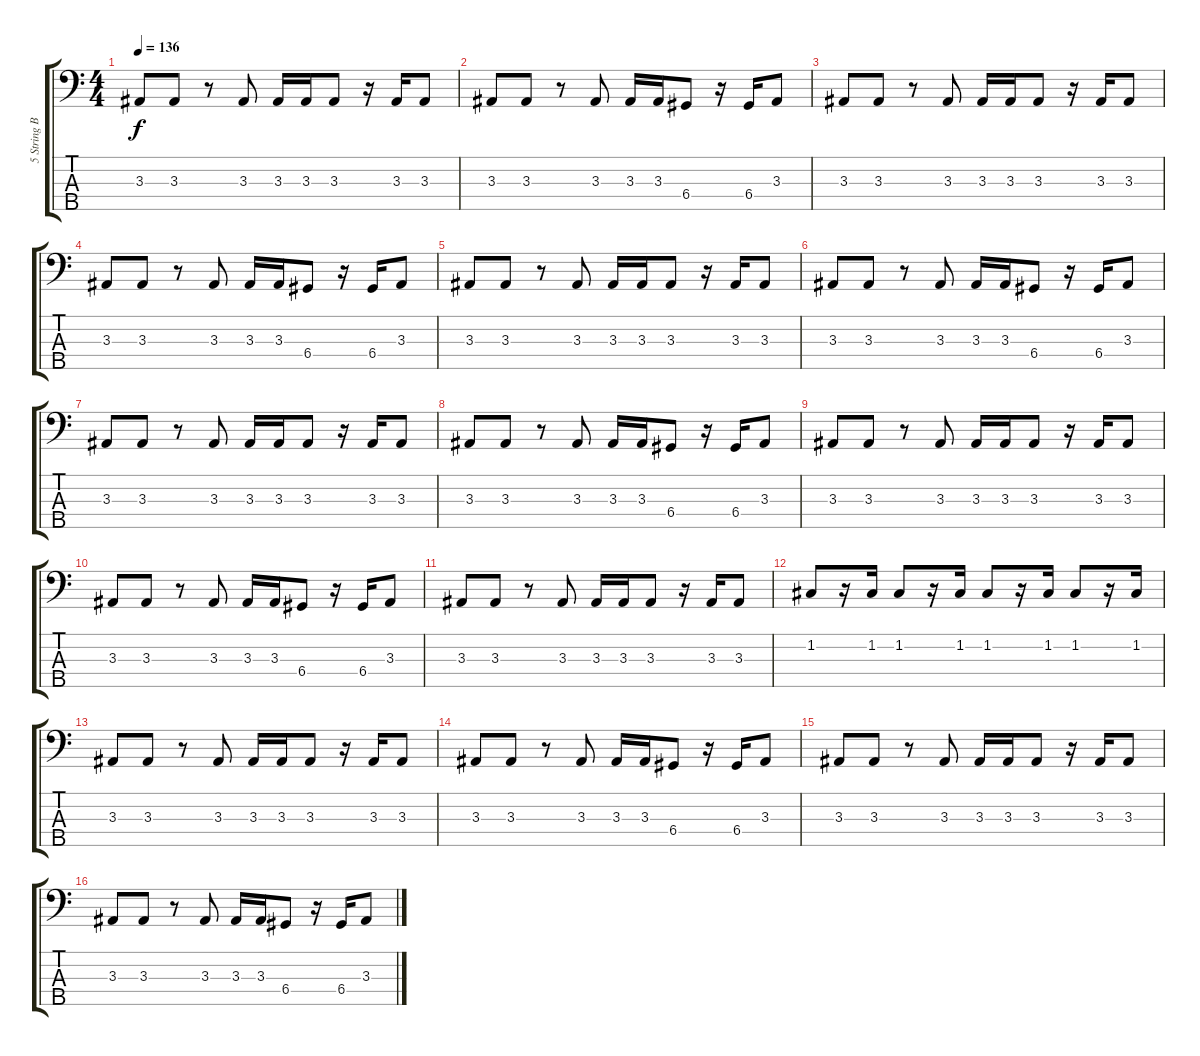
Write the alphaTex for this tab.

\track ("5 String Bass" "5 String B") {instrument electricbasspick}
\staff {score tabs}
\tuning (F2 C2 G1 D1 A0) {hide}
\ts (4 4)
\tempo 136
\clef f4
\ks c
3.3.8{dy f} 3.3.8 r.8 3.3.8 3.3.16 3.3.16 3.3.8 r.16 3.3.16 3.3.8 |
3.3.8 3.3.8 r.8 3.3.8 3.3.16 3.3.16 6.4.8 r.16 6.4.16 3.3.8 |
3.3.8 3.3.8 r.8 3.3.8 3.3.16 3.3.16 3.3.8 r.16 3.3.16 3.3.8 |
3.3.8 3.3.8 r.8 3.3.8 3.3.16 3.3.16 6.4.8 r.16 6.4.16 3.3.8 |
3.3.8 3.3.8 r.8 3.3.8 3.3.16 3.3.16 3.3.8 r.16 3.3.16 3.3.8 |
3.3.8 3.3.8 r.8 3.3.8 3.3.16 3.3.16 6.4.8 r.16 6.4.16 3.3.8 |
3.3.8 3.3.8 r.8 3.3.8 3.3.16 3.3.16 3.3.8 r.16 3.3.16 3.3.8 |
3.3.8 3.3.8 r.8 3.3.8 3.3.16 3.3.16 6.4.8 r.16 6.4.16 3.3.8 |
3.3.8 3.3.8 r.8 3.3.8 3.3.16 3.3.16 3.3.8 r.16 3.3.16 3.3.8 |
3.3.8 3.3.8 r.8 3.3.8 3.3.16 3.3.16 6.4.8 r.16 6.4.16 3.3.8 |
3.3.8 3.3.8 r.8 3.3.8 3.3.16 3.3.16 3.3.8 r.16 3.3.16 3.3.8 |
1.2.8 r.16 1.2.16 1.2.8 r.16 1.2.16 1.2.8 r.16 1.2.16 1.2.8 r.16 1.2.16 |
3.3.8 3.3.8 r.8 3.3.8 3.3.16 3.3.16 3.3.8 r.16 3.3.16 3.3.8 |
3.3.8 3.3.8 r.8 3.3.8 3.3.16 3.3.16 6.4.8 r.16 6.4.16 3.3.8 |
3.3.8 3.3.8 r.8 3.3.8 3.3.16 3.3.16 3.3.8 r.16 3.3.16 3.3.8 |
3.3.8 3.3.8 r.8 3.3.8 3.3.16 3.3.16 6.4.8 r.16 6.4.16 3.3.8
